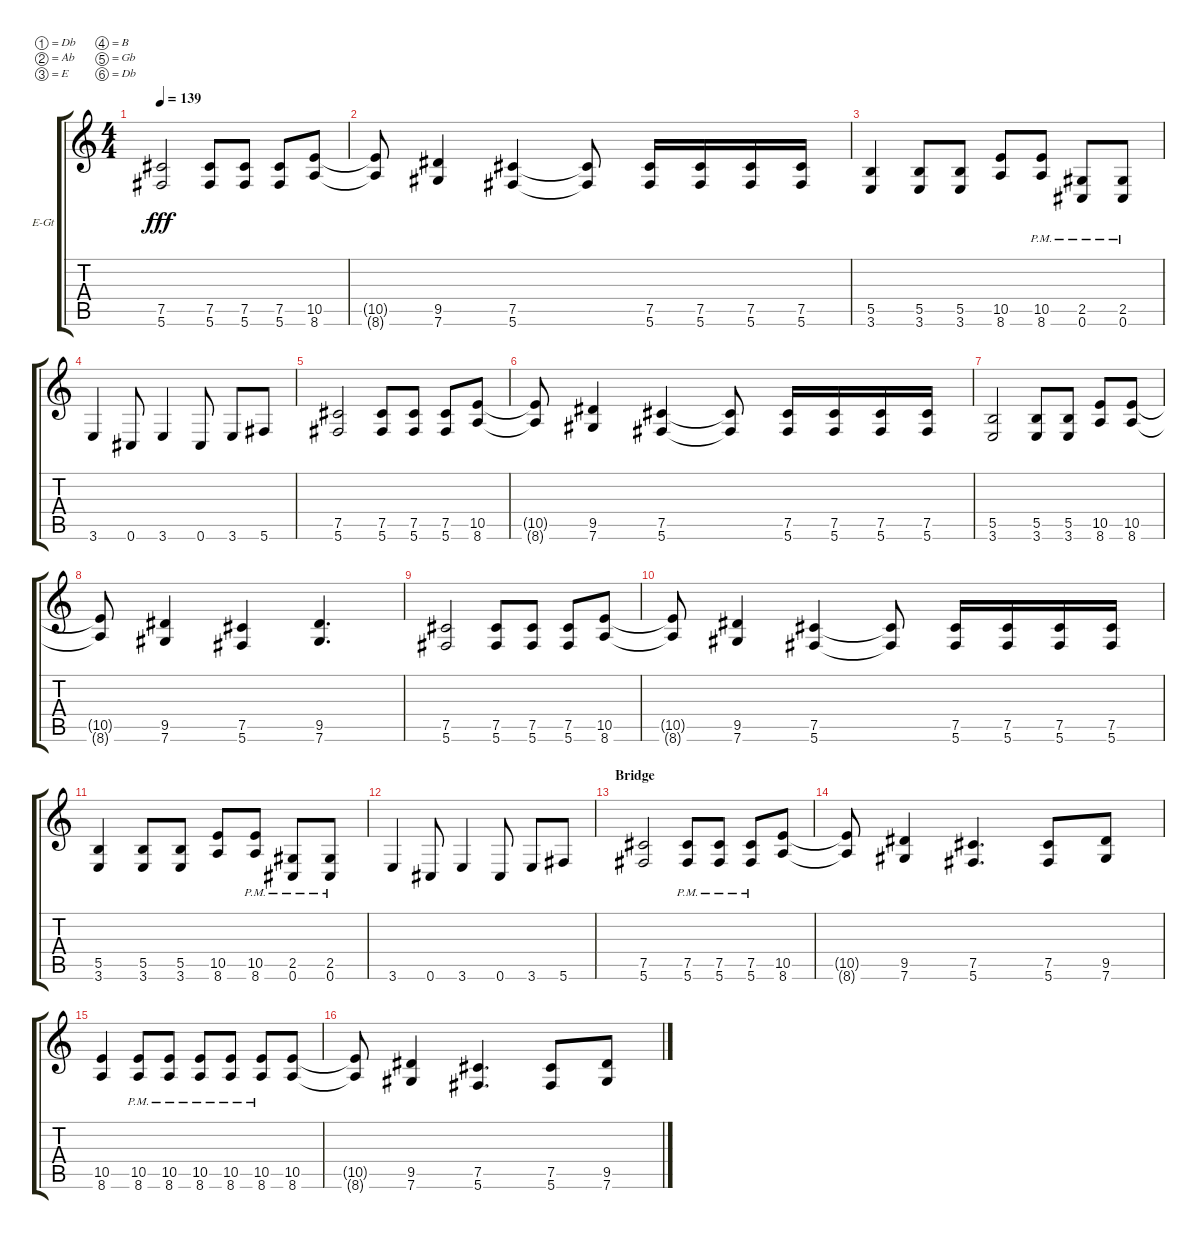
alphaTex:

\bracketExtendMode groupsimilarinstruments
\firstSystemTrackNameOrientation horizontal
\otherSystemsTrackNameOrientation horizontal
\track ("Electric Guitar 2" "E-Gt") {instrument distortionguitar}
\staff {score tabs}
\tuning (Db4 Ab3 E3 B2 Gb2 Db2)
\ts (4 4)
\tempo 139
\clef g2
\ks c
(5.6 7.5).2{dy fff} (5.6 7.5).8 (5.6 7.5).8 (5.6 7.5).8 (8.6 10.5).8 |
\scale
0.367959 (8.6{t} 10.5{t}).8 (7.6 9.5).4 (5.6 7.5).4 (5.6{t} 7.5{t}).8 (5.6 7.5).16 (5.6 7.5).16 (5.6 7.5).16 (5.6 7.5).16 |
\scale
0.175637 (3.6 5.5).4 (3.6 5.5).8 (3.6 5.5).8 (8.6 10.5).8 (8.6{pm} 10.5{pm}).8 (0.6{pm} 2.5{pm}).8 (0.6{pm} 2.5{pm}).8 |
\scale
0.455117 3.6.4 0.6.8 3.6.4 0.6.8 3.6.8 5.6.8 |
(5.6 7.5).2 (5.6 7.5).8 (5.6 7.5).8 (5.6 7.5).8 (8.6 10.5).8 |
(8.6{t} 10.5{t}).8 (7.6 9.5).4 (5.6 7.5).4 (5.6{t} 7.5{t}).8 (5.6 7.5).16 (5.6 7.5).16 (5.6 7.5).16 (5.6 7.5).16 |
(3.6 5.5).2 (3.6 5.5).8 (3.6 5.5).8 (8.6 10.5).8 (8.6 10.5).8 |
(8.6{t} 10.5{t}).8 (7.6 9.5).4 (5.6 7.5).4 (7.6 9.5).4{d} |
(5.6 7.5).2 (5.6 7.5).8 (5.6 7.5).8 (5.6 7.5).8 (8.6 10.5).8 |
(8.6{t} 10.5{t}).8 (7.6 9.5).4 (5.6 7.5).4 (5.6{t} 7.5{t}).8 (5.6 7.5).16 (5.6 7.5).16 (5.6 7.5).16 (5.6 7.5).16 |
(3.6 5.5).4 (3.6 5.5).8 (3.6 5.5).8 (8.6 10.5).8 (8.6{pm} 10.5{pm}).8 (0.6{pm} 2.5{pm}).8 (0.6{pm} 2.5{pm}).8 |
3.6.4 0.6.8 3.6.4 0.6.8 3.6.8 5.6.8 |
\section ("" "Bridge")
(5.6 7.5).2 (5.6{pm} 7.5{pm}).8 (5.6{pm} 7.5{pm}).8 (5.6{pm} 7.5{pm}).8 (8.6 10.5).8 |
(8.6{t} 10.5{t}).8 (7.6 9.5).4 (5.6 7.5).4{d} (5.6 7.5).8 (7.6 9.5).8 |
(8.6 10.5).4 (8.6{pm} 10.5{pm}).8 (8.6{pm} 10.5{pm}).8 (8.6{pm} 10.5{pm}).8 (8.6{pm} 10.5{pm}).8 (8.6{pm} 10.5{pm}).8 (8.6 10.5).8 |
(8.6{t} 10.5{t}).8 (7.6 9.5).4 (5.6 7.5).4{d} (5.6 7.5).8 (7.6 9.5).8
